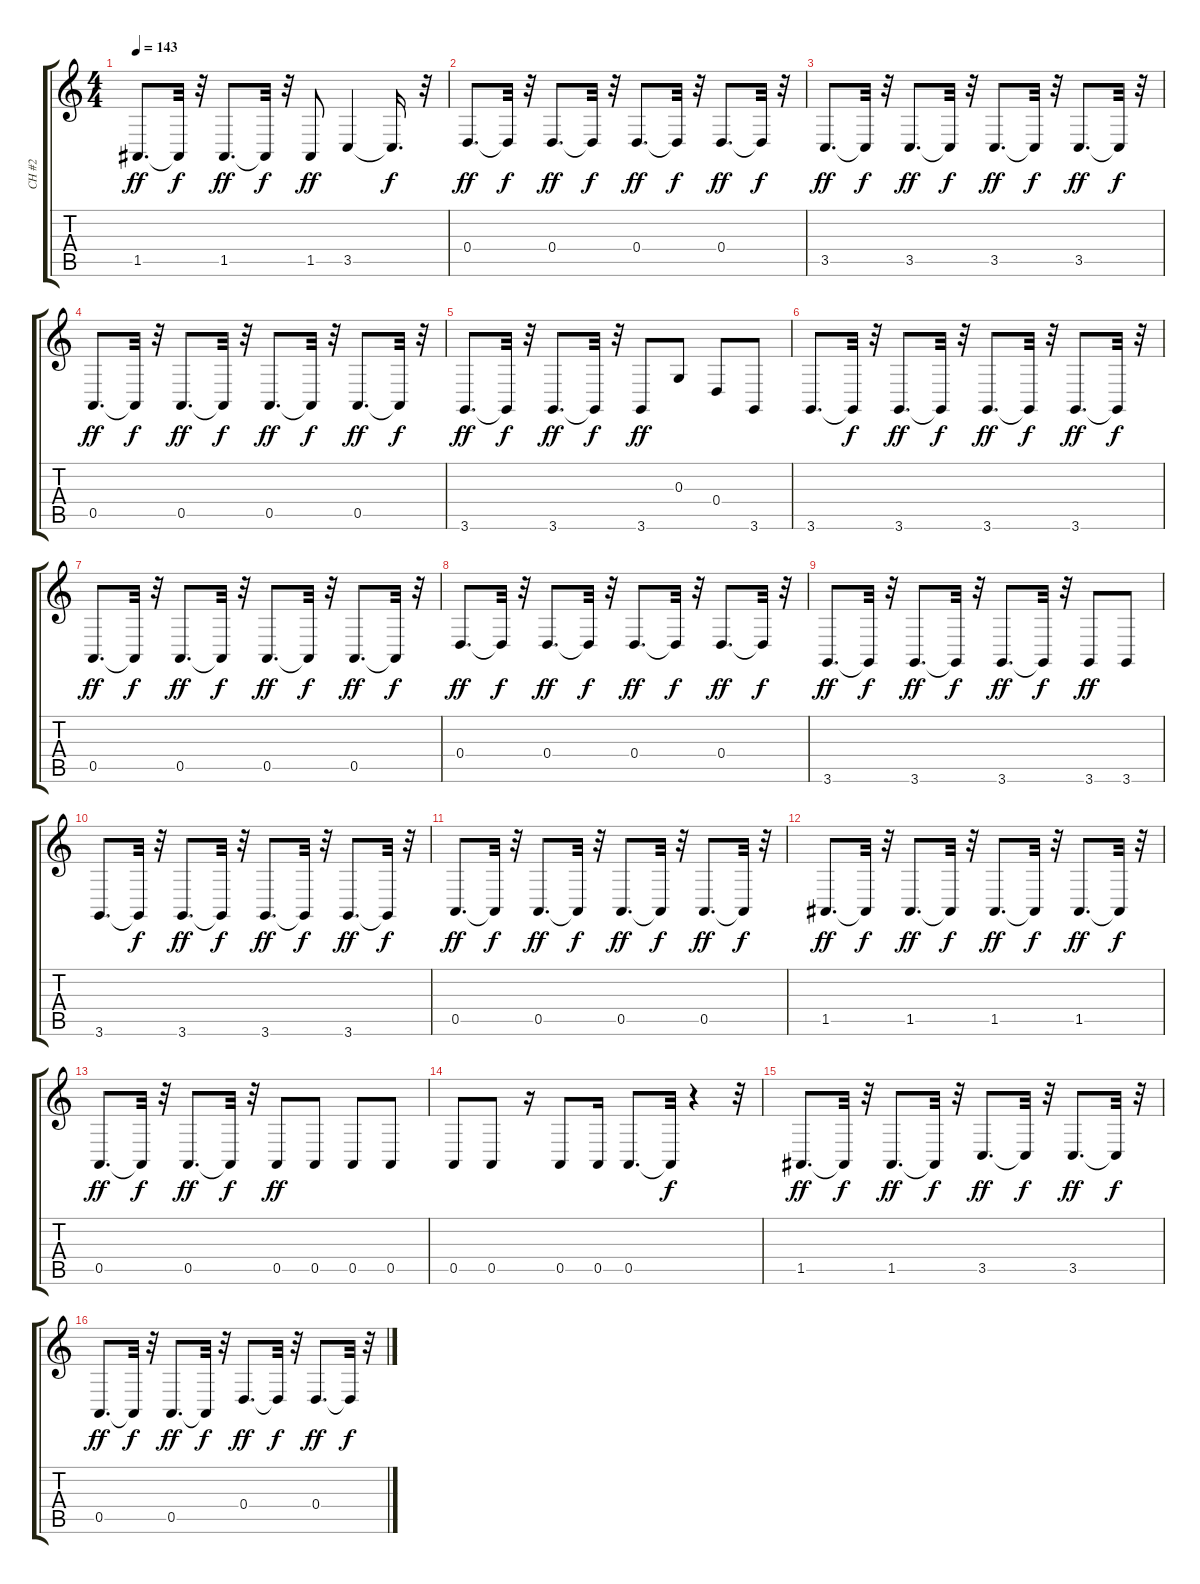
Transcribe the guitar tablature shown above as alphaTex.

\track ("CH #2" "CH #2") {instrument lead5charang}
\staff {score tabs}
\tuning (E4 B3 G3 D3 A2 E2) {hide}
\ts (4 4)
\tempo 143
\clef g2
\ks c
1.5.8{d dy ff} 1.5{t}.32{dy f} r.32 1.5.8{d dy ff} 1.5{t}.32{dy f} r.32 1.5.8{dy ff} 3.5.4 3.5{t}.16{d dy f} r.32 |
0.4.8{d dy ff} 0.4{t}.32{dy f} r.32 0.4.8{d dy ff} 0.4{t}.32{dy f} r.32 0.4.8{d dy ff} 0.4{t}.32{dy f} r.32 0.4.8{d dy ff} 0.4{t}.32{dy f} r.32 |
3.5.8{d dy ff} 3.5{t}.32{dy f} r.32 3.5.8{d dy ff} 3.5{t}.32{dy f} r.32 3.5.8{d dy ff} 3.5{t}.32{dy f} r.32 3.5.8{d dy ff} 3.5{t}.32{dy f} r.32 |
0.5.8{d dy ff} 0.5{t}.32{dy f} r.32 0.5.8{d dy ff} 0.5{t}.32{dy f} r.32 0.5.8{d dy ff} 0.5{t}.32{dy f} r.32 0.5.8{d dy ff} 0.5{t}.32{dy f} r.32 |
3.6.8{d dy ff} 3.6{t}.32{dy f} r.32 3.6.8{d dy ff} 3.6{t}.32{dy f} r.32 3.6.8{dy ff} 0.3.8 0.4.8 3.6.8 |
3.6.8{d} 3.6{t}.32{dy f} r.32 3.6.8{d dy ff} 3.6{t}.32{dy f} r.32 3.6.8{d dy ff} 3.6{t}.32{dy f} r.32 3.6.8{d dy ff} 3.6{t}.32{dy f} r.32 |
0.5.8{d dy ff} 0.5{t}.32{dy f} r.32 0.5.8{d dy ff} 0.5{t}.32{dy f} r.32 0.5.8{d dy ff} 0.5{t}.32{dy f} r.32 0.5.8{d dy ff} 0.5{t}.32{dy f} r.32 |
0.4.8{d dy ff} 0.4{t}.32{dy f} r.32 0.4.8{d dy ff} 0.4{t}.32{dy f} r.32 0.4.8{d dy ff} 0.4{t}.32{dy f} r.32 0.4.8{d dy ff} 0.4{t}.32{dy f} r.32 |
3.6.8{d dy ff} 3.6{t}.32{dy f} r.32 3.6.8{d dy ff} 3.6{t}.32{dy f} r.32 3.6.8{d dy ff} 3.6{t}.32{dy f} r.32 3.6.8{dy ff} 3.6.8 |
3.6.8{d} 3.6{t}.32{dy f} r.32 3.6.8{d dy ff} 3.6{t}.32{dy f} r.32 3.6.8{d dy ff} 3.6{t}.32{dy f} r.32 3.6.8{d dy ff} 3.6{t}.32{dy f} r.32 |
0.5.8{d dy ff} 0.5{t}.32{dy f} r.32 0.5.8{d dy ff} 0.5{t}.32{dy f} r.32 0.5.8{d dy ff} 0.5{t}.32{dy f} r.32 0.5.8{d dy ff} 0.5{t}.32{dy f} r.32 |
1.5.8{d dy ff} 1.5{t}.32{dy f} r.32 1.5.8{d dy ff} 1.5{t}.32{dy f} r.32 1.5.8{d dy ff} 1.5{t}.32{dy f} r.32 1.5.8{d dy ff} 1.5{t}.32{dy f} r.32 |
0.5.8{d dy ff} 0.5{t}.32{dy f} r.32 0.5.8{d dy ff} 0.5{t}.32{dy f} r.32 0.5.8{dy ff} 0.5.8 0.5.8 0.5.8 |
0.5.8 0.5.8 r.16 0.5.8 0.5.16 0.5.8{d} 0.5{t}.32{dy f} r.4 r.32 |
1.5.8{d dy ff} 1.5{t}.32{dy f} r.32 1.5.8{d dy ff} 1.5{t}.32{dy f} r.32 3.5.8{d dy ff} 3.5{t}.32{dy f} r.32 3.5.8{d dy ff} 3.5{t}.32{dy f} r.32 |
0.5.8{d dy ff} 0.5{t}.32{dy f} r.32 0.5.8{d dy ff} 0.5{t}.32{dy f} r.32 0.4.8{d dy ff} 0.4{t}.32{dy f} r.32 0.4.8{d dy ff} 0.4{t}.32{dy f} r.32
